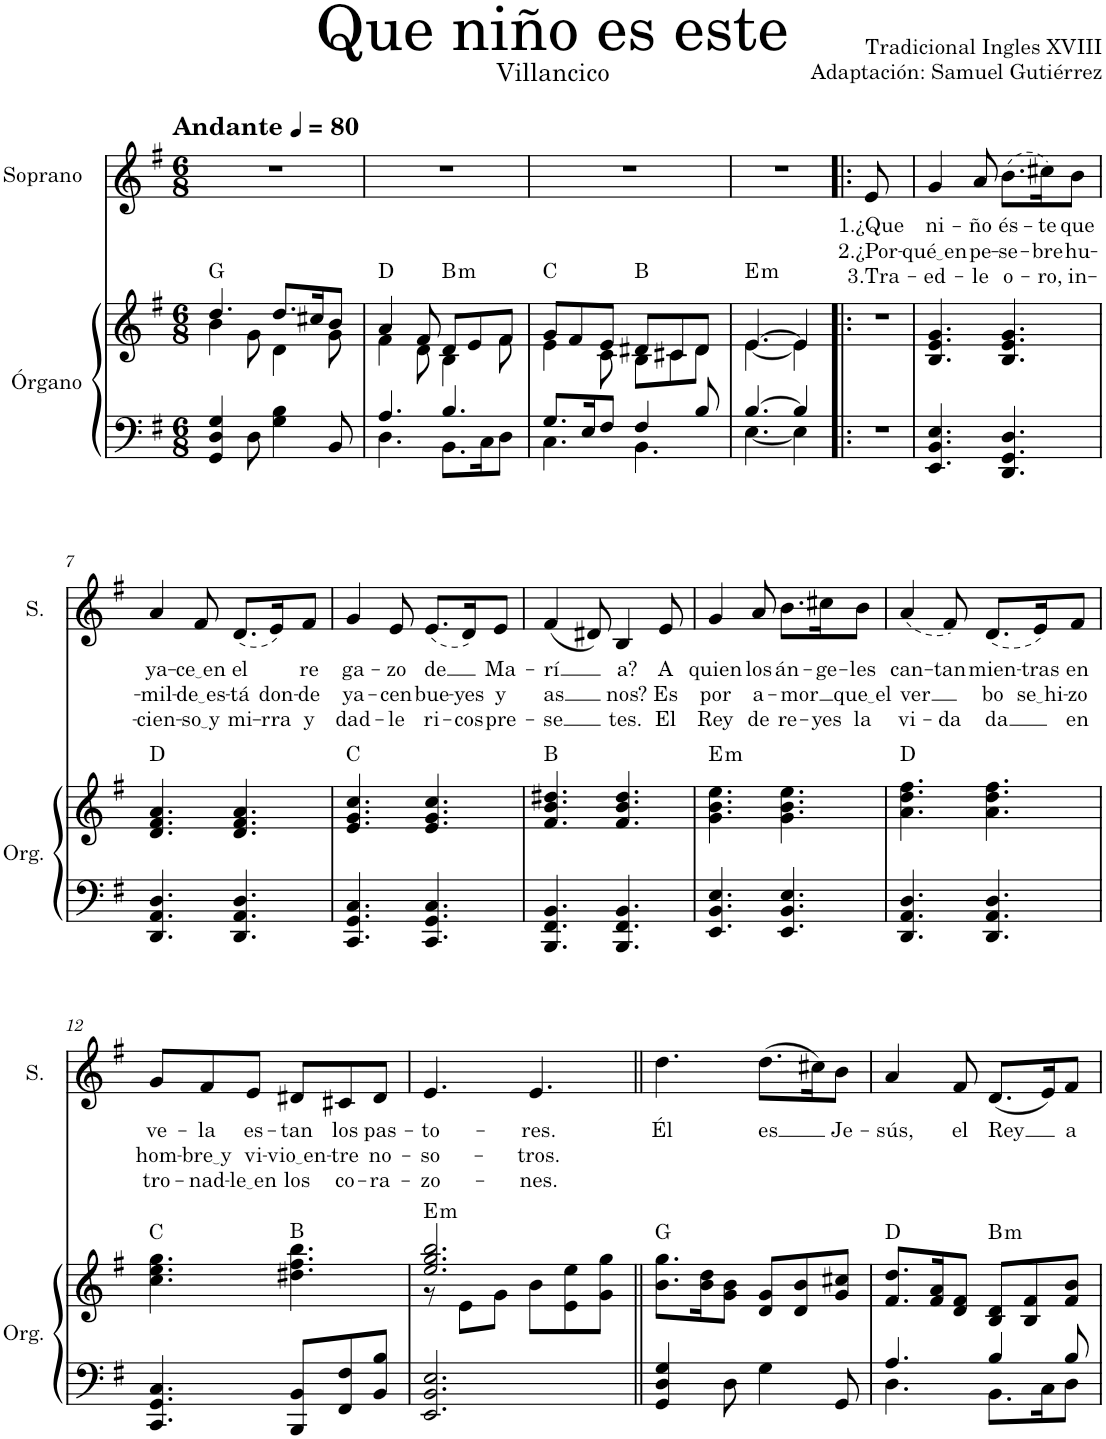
**kern	**kern	**harte	**kern	**text	**text	**text
*part2	*part2	*part2	*part1	*part1	*part1	*part1
*staff3	*staff2	*	*staff1	*staff1	*staff1	*staff1
*I"Órgano	*	*	*I"Soprano	*	*	*
*	*	*	*I'S.	*	*	*
*clefF4	*clefG2	*	*clefG2	*	*	*
*k[f#]	*k[f#]	*	*k[f#]	*	*	*
*M6/8	*M6/8	*	*M6/8	*	*	*
*MM80	*MM80	*	*MM80	*	*	*
=1	=1	=1	=1	=1	=1	=1
*	*^	*	*	*	*	*
!	!	!	!	!LO:TX:a:B:t=Andante	!	!	!
4GG/ 4D/ 4G/	4.dd/	4b\	G:maj	2.r	.	.	.
8D\	.	8g\	.	.	.	.	.
4G\ 4B\	8.dd/L	4d\	.	.	.	.	.
.	16cc#X/K	.	.	.	.	.	.
8BB/	8b/J	8g\	.	.	.	.	.
=2	=2	=2	=2	=2	=2	=2	=2
*^	*	*	*	*	*	*	*
4.A/	4.D\	4a/	4f#\	D:maj	2.r	.	.	.
.	.	8f#/	8d\	.	.	.	.	.
!	!	!	!	!LO:H:kt=m	!	!	!	!
4.B/	8.BB\L	8d/L	4B\	B:min	.	.	.	.
.	.	8e/	.	.	.	.	.	.
.	16C\K	.	.	.	.	.	.	.
.	8D\J	8f#/J	8f#\	.	.	.	.	.
=3	=3	=3	=3	=3	=3	=3	=3	=3
8.G/L	4.C\	8g/L	4e\	C:maj	2.r	.	.	.
.	.	8f#/	.	.	.	.	.	.
16E/K	.	.	.	.	.	.	.	.
8F#/J	.	8e/J	8c\	.	.	.	.	.
4F#/	4.BB\	8d#X/L	8B\L	B:maj	.	.	.	.
.	.	8c#X/	8c#\	.	.	.	.	.
8B/	.	8d#/J	8d#\J	.	.	.	.	.
=4	=4	=4	=4	=4	=4	=4	=4	=4
!	!	!	!	!LO:H:kt=m	!	!	!	!
[4.B/	[4.E\	[4.e/	[4.e\	E:min	2.r	.	.	.
4B/]	4E\]	4e/]	4e\]	.	.	.	.	.
8ryy	8ryy	8ryy	8ryy	.	.	.	.	.
=5!|:	=5!|:	=5!|:	=5!|:	=5!|:	=5!|:	=5!|:	=5!|:	=5!|:
!	!	!	!	!	!	!LO:LY:b	!LO:LY:b	!LO:LY:b
*v	*v	*	*	*	*	*	*	*
*	*v	*v	*	*	*	*	*
8r	2.r	.	8e/	1.¿Que	2.¿Por-	3.Tra-
2ryy	.	.	2ryy	.	.	.
8ryy	.	.	8ryy	.	.	.
=6	=6	=6	=6	=6	=6	=6
!	!	!	!	!LO:LY:b	!LO:LY:b	!LO:LY:b
4.EE/ 4.BB/ 4.E/	4.B/ 4.e/ 4.g/	.	4g/	ni-	qué en	-ed-
!	!	!	!	!LO:LY:b	!LO:LY:b	!LO:LY:b
.	.	.	8a/	-ño	pe-	-le
!	!	!	!	!LO:LY:b	!LO:LY:b	!LO:LY:b
4.DD/ 4.GG/ 4.D/	4.B/ 4.e/ 4.g/	.	(8.b\L	és-	-se-	o-
!	!	!	!	!LO:LY:b	!LO:LY:b	!LO:LY:b
.	.	.	16cc#X\K)	-te	-bre	-ro,
!	!	!	!	!LO:LY:b	!LO:LY:b	!LO:LY:b
.	.	.	8b\J	que	hu-	in-
!!LO:LB:g=z
=7	=7	=7	=7	=7	=7	=7
!	!	!	!	!LO:LY:b	!LO:LY:b	!LO:LY:b
4.DD/ 4.AA/ 4.D/	4.d/ 4.f#/ 4.a/	D:maj	4a/	ya-	-mil-	-cien-
!	!	!	!	!LO:LY:b	!LO:LY:b	!LO:LY:b
.	.	.	8f#/	ce en	de es	so y
!	!	!	!	!LO:LY:b	!LO:LY:b	!LO:LY:b
4.DD/ 4.AA/ 4.D/	4.d/ 4.f#/ 4.a/	.	(8.d/L	el	-tá	mi-
!	!	!	!	!	!LO:LY:b	!LO:LY:b
.	.	.	16e/K)	.	don-	-rra
!	!	!	!	!LO:LY:b	!LO:LY:b	!LO:LY:b
.	.	.	8f#/J	re	-de	y
=8	=8	=8	=8	=8	=8	=8
!	!	!	!	!LO:LY:b	!LO:LY:b	!LO:LY:b
4.CC/ 4.GG/ 4.C/	4.e/ 4.g/ 4.cc/	C:maj	4g/	ga-	ya-	dad-
!	!	!	!	!LO:LY:b	!LO:LY:b	!LO:LY:b
.	.	.	8e/	-zo	-cen	-le
!	!	!	!	!LO:LY:b	!LO:LY:b	!LO:LY:b
4.CC/ 4.GG/ 4.C/	4.e/ 4.g/ 4.cc/	.	(8.e/L	de	bue-	ri-
!	!	!	!	!	!LO:LY:b	!LO:LY:b
.	.	.	16d/K)	.	-yes	-cos
!	!	!	!	!LO:LY:b	!LO:LY:b	!LO:LY:b
.	.	.	8e/J	Ma-	y	pre-
=9	=9	=9	=9	=9	=9	=9
!	!	!	!	!LO:LY:b	!LO:LY:b	!LO:LY:b
4.BBB/ 4.FF#/ 4.BB/	4.f#/ 4.b/ 4.dd#X/	B:maj	(4f#/	-rí	as	-se
.	.	.	8d#X/)	.	.	.
!	!	!	!	!LO:LY:b	!LO:LY:b	!LO:LY:b
4.BBB/ 4.FF#/ 4.BB/	4.f#/ 4.b/ 4.dd#/	.	4B/	a?	nos?	tes.
!	!	!	!	!LO:LY:b	!LO:LY:b	!LO:LY:b
.	.	.	8e/	A	Es	El
=10	=10	=10	=10	=10	=10	=10
!	!	!LO:H:kt=m	!	!LO:LY:b	!LO:LY:b	!LO:LY:b
4.EE/ 4.BB/ 4.E/	4.g\ 4.b\ 4.ee\	E:min	4g/	quien	por	Rey
!	!	!	!	!LO:LY:b	!LO:LY:b	!LO:LY:b
.	.	.	8a/	los	a-	de
!	!	!	!	!LO:LY:b	!LO:LY:b	!LO:LY:b
4.EE/ 4.BB/ 4.E/	4.g\ 4.b\ 4.ee\	.	8.b\L	án-	-mor	re-
!	!	!	!	!LO:LY:b	!	!LO:LY:b
.	.	.	16cc#X\K	-ge-	.	-yes
!	!	!	!	!LO:LY:b	!LO:LY:b	!LO:LY:b
.	.	.	8b\J	-les	que el	la
=11	=11	=11	=11	=11	=11	=11
!	!	!	!	!LO:LY:b	!LO:LY:b	!LO:LY:b
4.DD/ 4.AA/ 4.D/	4.a\ 4.dd\ 4.ff#\	D:maj	(4a/	can-	ver	vi-
!	!	!	!	!LO:LY:b	!	!LO:LY:b
.	.	.	8f#/)	-tan	.	-da
!	!	!	!	!LO:LY:b	!LO:LY:b	!LO:LY:b
4.DD/ 4.AA/ 4.D/	4.a\ 4.dd\ 4.ff#\	.	(8.d/L	mien-	bo	da
!	!	!	!	!LO:LY:b	!LO:LY:b	!
.	.	.	16e/K)	-tras	se hi	.
!	!	!	!	!LO:LY:b	!LO:LY:b	!LO:LY:b
.	.	.	8f#/J	en	-zo	en
!!LO:LB:g=z
=12	=12	=12	=12	=12	=12	=12
!	!	!	!	!LO:LY:b	!LO:LY:b	!LO:LY:b
4.CC/ 4.GG/ 4.C/	4.cc\ 4.ee\ 4.gg\	C:maj	8g/L	ve-	hom-	tro-
!	!	!	!	!LO:LY:b	!LO:LY:b	!LO:LY:b
.	.	.	8f#/	-la	bre y	-nad-
!	!	!	!	!LO:LY:b	!LO:LY:b	!LO:LY:b
.	.	.	8e/J	es-	vi-	le en
!	!	!	!	!LO:LY:b	!LO:LY:b	!LO:LY:b
8BBB/ 8BB/L	4.dd#X\ 4.ff#\ 4.bb\	B:maj	8d#X/L	-tan	vio en	los
!	!	!	!	!LO:LY:b	!LO:LY:b	!LO:LY:b
8FF#/ 8F#/	.	.	8c#X/	los	-tre	co-
!	!	!	!	!LO:LY:b	!LO:LY:b	!LO:LY:b
8BB/ 8B/J	.	.	8d#/J	pas-	no-	-ra-
=13	=13	=13	=13	=13	=13	=13
*	*^	*	*	*	*	*
!	!	!	!LO:H:kt=m	!	!LO:LY:b	!LO:LY:b	!LO:LY:b
2.EE/ 2.BB/ 2.E/	2.ee/ 2.gg/ 2.bb/	8r	E:min	4.e/	-to-	-so-	-zo-
.	.	8e\L	.	.	.	.	.
.	.	8g\J	.	.	.	.	.
!	!	!	!	!	!LO:LY:b	!LO:LY:b	!LO:LY:b
.	.	8b\L	.	4.e/	-res.	-tros.	-nes.
.	.	8e\ 8ee\	.	.	.	.	.
.	.	8g\ 8gg\J	.	.	.	.	.
=14||	=14||	=14||	=14||	=14||	=14||	=14||	=14||
!	!	!	!	!	!LO:LY:b	!	!
*	*v	*v	*	*	*	*	*
4GG/ 4D/ 4G/	8.b\ 8.gg\L	G:maj	4.dd\	Él	.	.
.	16b\ 16dd\K	.	.	.	.	.
8D\	8g\ 8b\J	.	.	.	.	.
!	!	!	!	!LO:LY:b	!	!
4G\	8d/ 8g/L	.	(8.dd\L	es	.	.
.	8d/ 8b/	.	.	.	.	.
.	.	.	16cc#X\K)	.	.	.
!	!	!	!	!LO:LY:b	!	!
8GG/	8g/ 8cc#X/J	.	8b\J	Je-	.	.
=15	=15	=15	=15	=15	=15	=15
*^	*	*	*	*	*	*
!	!	!	!	!	!LO:LY:b	!	!
4.A/	4.D\	8.f#/ 8.dd/L	D:maj	4a/	-sús,	.	.
.	.	16f#/ 16a/K	.	.	.	.	.
!	!	!	!	!	!LO:LY:b	!	!
.	.	8d/ 8f#/J	.	8f#/	el	.	.
!	!	!	!LO:H:kt=m	!	!LO:LY:b	!	!
4B/	8.BB\L	8B/ 8d/L	B:min	(8.d/L	Rey	.	.
.	.	8B/ 8f#/	.	.	.	.	.
.	16C\K	.	.	16e/K)	.	.	.
!	!	!	!	!	!LO:LY:b	!	!
8B/	8D\J	8f#/ 8b/J	.	8f#/J	a	.	.
*v	*v	*	*	*	*	*	*
=	=	=	=	=	=	=
*-	*-	*-	*-	*-	*-	*-
